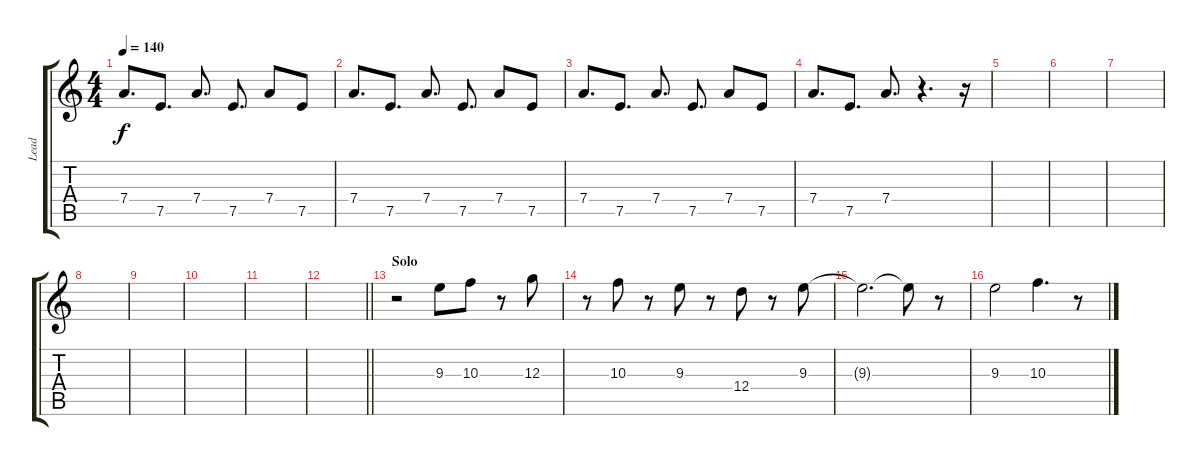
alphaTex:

\track ("Lead" "Lead") {instrument overdrivenguitar}
\staff {score tabs}
\tuning (E4 B3 G3 D3 A2 E2) {hide}
\ts (4 4)
\tempo 140
\clef g2
\ks c
7.4.8{d dy f} 7.5.8{d} 7.4.8{d} 7.5.8{d} 7.4.8 7.5.8 |
7.4.8{d} 7.5.8{d} 7.4.8{d} 7.5.8{d} 7.4.8 7.5.8 |
7.4.8{d} 7.5.8{d} 7.4.8{d} 7.5.8{d} 7.4.8 7.5.8 |
7.4.8{d} 7.5.8{d} 7.4.8{d} r.4{d} r.16 |
|
|
|
|
|
|
|
\barLineRight lightlight
|
\section ("" "Solo")
r.2{instrument distortionguitar} 9.3.8 10.3.8 r.8 12.3.8 |
r.8 10.3.8 r.8 9.3.8 r.8 12.4.8 r.8 9.3.8 |
9.3{t}.2{d} 9.3{t}.8 r.8 |
9.3.2 10.3.4{d} r.8
